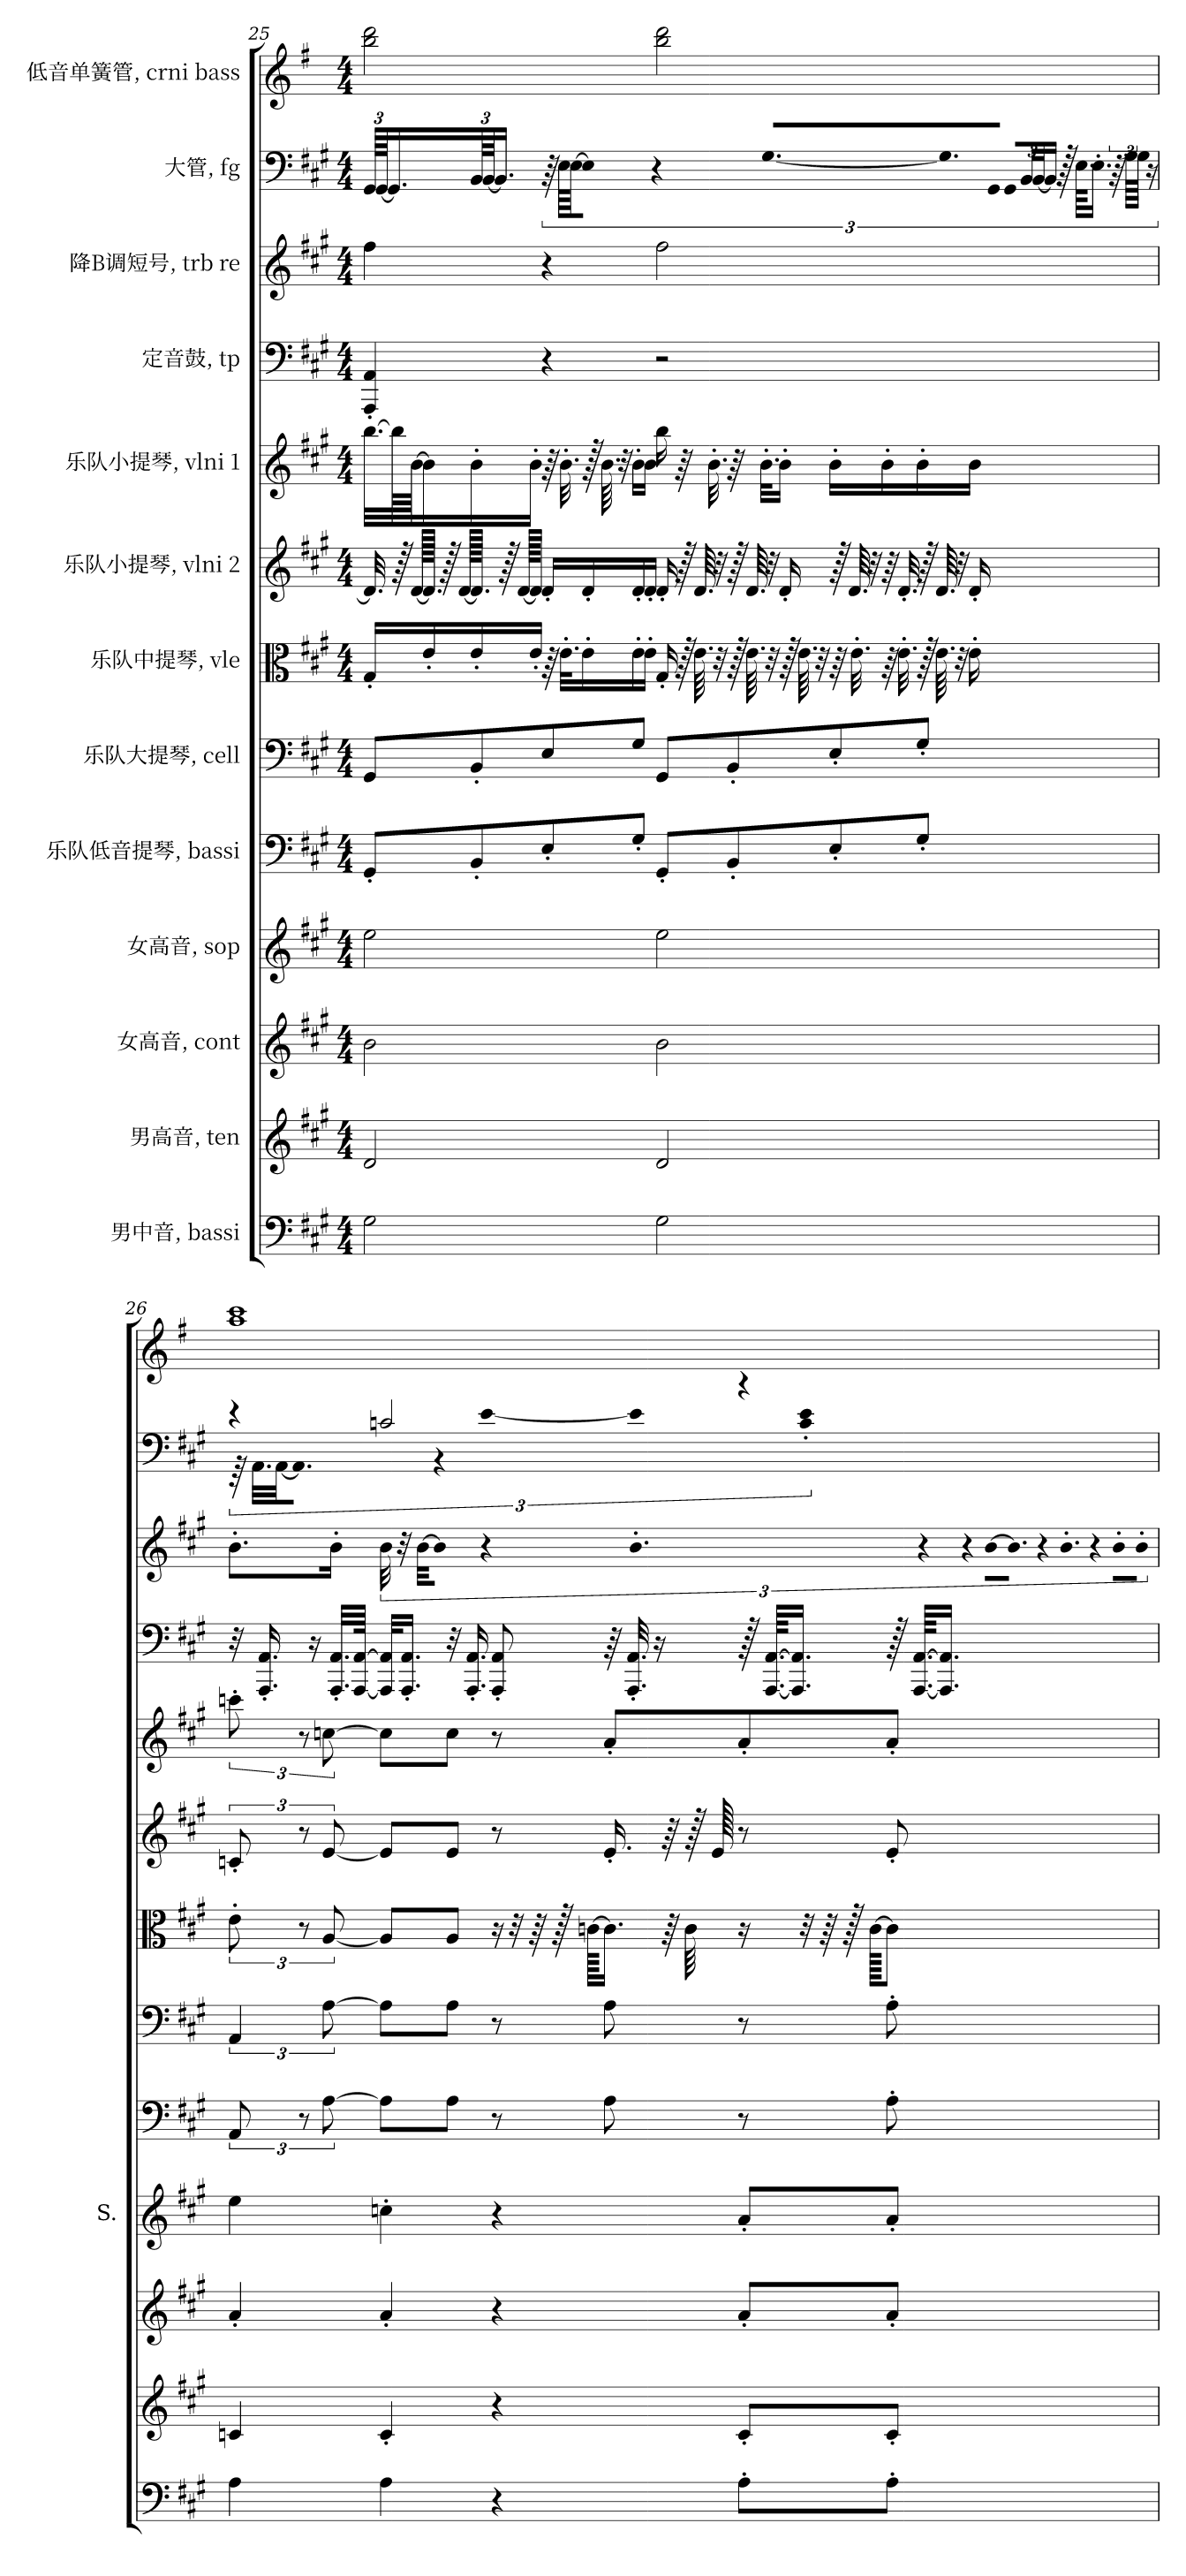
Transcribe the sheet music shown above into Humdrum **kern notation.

**kern	**kern	**kern	**kern	**kern	**kern	**kern	**kern	**kern	**kern	**kern	**kern	**kern
*part13	*part12	*part11	*part10	*part9	*part8	*part7	*part6	*part5	*part4	*part3	*part2	*part1
*staff13	*staff12	*staff11	*staff10	*staff9	*staff8	*staff7	*staff6	*staff5	*staff4	*staff3	*staff2	*staff1
*I"男中音, bassi	*I"男高音, ten	*I"女高音, cont	*I"女高音, sop	*I"乐队低音提琴, bassi	*I"乐队大提琴, cell	*I"乐队中提琴, vle	*I"乐队小提琴, vlni 2	*I"乐队小提琴, vlni 1	*I"定音鼓, tp	*I"降B调短号, trb re	*I"大管, fg	*I"低音单簧管, crni bass
*	*	*	*I'S.	*	*	*	*	*	*	*	*	*
!!LO:PB:g=z
*clefF4	*clefG2	*clefG2	*clefG2	*clefF4	*clefF4	*clefC3	*clefG2	*clefG2	*clefF4	*clefG2	*clefF4	*clefG2
*	*	*	*	*ITrd7c12	*	*	*	*	*	*ITrd1c2	*	*ITrd8c14
*k[f#c#g#]	*k[f#c#g#]	*k[f#c#g#]	*k[f#c#g#]	*k[f#c#g#]	*k[f#c#g#]	*k[f#c#g#]	*k[f#c#g#]	*k[f#c#g#]	*k[f#c#g#]	*k[f#]	*k[f#c#g#]	*k[f#]
*M4/4	*M4/4	*M4/4	*M4/4	*M4/4	*M4/4	*M4/4	*M4/4	*M4/4	*M4/4	*M4/4	*M4/4	*M4/4
*	*	*	*	*	*	*	*	*	*	*	*Xbrackettup	*
=25	=25	=25	=25	=25	=25	=25	=25	=25	=25	=25	=25	=25
2G#\	2d/	2b\	2ee\	8GGG#'/L	8GG#/L	16G#'/LL	32.d/]	[32.bb\LLL	4AAA/' 4AA/'	4ee\	96GG#/KLLL	2b\ 2dd\
.	.	.	.	.	.	.	.	.	.	.	[48GG#/J	.
.	.	.	.	.	.	.	.	.	.	.	16.GG#/]	.
.	.	.	.	.	.	.	128r	128bb\LL]	.	.	.	.
.	.	.	.	.	.	.	[128d/KKLLL	[128b\JJJ	.	.	.	.
.	.	.	.	.	.	16e'/	32.d/JJJ]	16b\]	.	.	.	.
.	.	.	.	.	.	.	128r	.	.	.	.	.
.	.	.	.	.	.	.	[128d/KKLLL	.	.	.	.	.
.	.	.	.	8BBB'/	8BB'/	16e'/	32.d/JJJ]	16b'\	.	.	96BB/KL	.
.	.	.	.	.	.	.	.	.	.	.	[48BB/J	.
.	.	.	.	.	.	.	.	.	.	.	16.BB/JJ]	.
.	.	.	.	.	.	.	128r	.	.	.	.	.
.	.	.	.	.	.	.	[128d/KKKLL	.	.	.	.	.
.	.	.	.	.	.	16e'/JJ	16d/JJ]	16b'\JJ	.	.	.	.
*	*	*	*	*	*	*	*	*	*	*	*brackettup	*
.	.	.	.	8EE'/	8E/	64r	16d'/LL	64r	4r	4r	96r	.
.	.	.	.	.	.	.	.	.	.	.	96E\KKLL	.
.	.	.	.	.	.	32.e'\KLL	.	32.b'\	.	.	.	.
.	.	.	.	.	.	.	.	.	.	.	[24E\	.
.	.	.	.	.	.	16e'\	16d'/	128r	.	.	16E\JJ]	.
.	.	.	.	.	.	.	.	64.b\	.	.	.	.
.	.	.	.	.	.	.	.	32r	.	.	.	.
.	.	.	.	8GG#'/J	8G#/J	16e'\	16d'/	16b'\LL	.	.	64r	.
.	.	.	.	.	.	.	.	.	.	.	[32.G#/LLL	.
.	.	.	.	.	.	16e'\JJ	16d'/JJ	16b\JJ	.	.	32.G#/]	.
.	.	.	.	.	.	.	.	.	.	.	64GG#/JJJk	.
2G#\	2d/	2b\	2ee\	8GGG#'/L	8GG#/L	16G#'/	16d'/	16bb\	2r	2ee\	8GG#/L	2b\ 2dd\
.	.	.	.	.	.	128r	128r	64r	.	.	.	.
.	.	.	.	.	.	64.e\	64.d/	.	.	.	.	.
.	.	.	.	.	.	.	.	32.b'\	.	.	.	.
.	.	.	.	.	.	32r	32r	.	.	.	.	.
*	*	*	*	*	*	*	*	*	*	*	*Xbrackettup	*
.	.	.	.	8BBB'/	8BB'/	128r	128r	64r	.	.	48BB/KL	.
.	.	.	.	.	.	64.e\	64.d/	.	.	.	.	.
.	.	.	.	.	.	.	.	32.b'\KLL	.	.	.	.
.	.	.	.	.	.	.	.	.	.	.	[24BB/	.
.	.	.	.	.	.	32r	32r	.	.	.	.	.
.	.	.	.	.	.	128r	16d'/	16b'\JJ	.	.	16BB/JJ]	.
.	.	.	.	.	.	64.e\	.	.	.	.	.	.
.	.	.	.	.	.	32r	.	.	.	.	.	.
.	.	.	.	8EE'/	8E'/	64r	128r	16b'\LL	.	.	128r	.
.	.	.	.	.	.	.	64.d/	.	.	.	64.E\KKLL	.
.	.	.	.	.	.	32.e'\	.	.	.	.	.	.
.	.	.	.	.	.	.	32r	.	.	.	16.E'\JJ	.
.	.	.	.	.	.	64r	64r	16b'\	.	.	.	.
.	.	.	.	.	.	32.e'\	32.d'/	.	.	.	.	.
*	*	*	*	*	*	*	*	*	*	*	*brackettup	*
.	.	.	.	8GG#'/J	8G#'/J	128r	128r	16b'\	.	.	96r	.
.	.	.	.	.	.	64.e\	64.d/	.	.	.	.	.
.	.	.	.	.	.	.	.	.	.	.	96G#\KKLL	.
.	.	.	.	.	.	.	.	.	.	.	24G#\JJ	.
.	.	.	.	.	.	32r	32r	.	.	.	.	.
.	.	.	.	.	.	16e'\	16d'/	16b\JJ	.	.	16r	.
!!LO:PB:g=z
=26	=26	=26	=26	=26	=26	=26	=26	=26	=26	=26	=26	=26
*	*	*	*	*	*	*	*	*	*	*	*^	*
4A\	4cn/	4a'/	4ee\	12AAA/	6AA/	12e'\	12cn'/	12cccn'\	32r	8.a'\L	4r	96r	1a 1cc
.	.	.	.	.	.	.	.	.	.	.	.	48.AA\LLL	.
.	.	.	.	.	.	.	.	.	16.AAA/' 16.AA/'	.	.	.	.
.	.	.	.	.	.	.	.	.	.	.	.	[48AA\JJ	.
.	.	.	.	.	.	.	.	.	.	.	.	8.AA\J]	.
.	.	.	.	12r	.	12r	12r	12r	.	.	.	.	.
.	.	.	.	.	.	.	.	.	16r	.	.	.	.
.	.	.	.	[12AA\	[12A\	[12A/	[12e/	[12ccn\	.	.	.	.	.
.	.	.	.	.	.	.	.	.	32.AAA/' 32.AA/'LLL	16a'\Jk	.	.	.
.	.	.	.	.	.	.	.	.	[64AAA/ [64AA/JJJk	.	.	.	.
4A\	4c'/	4a'/	4ccn'\	8AA\L]	8A\L]	8A/L]	8e/L]	8cc\L]	32AAA/] 32AA/]KLL	48a\	2cn/	8r	.
.	.	.	.	.	.	.	.	.	.	48r	.	.	.
.	.	.	.	.	.	.	.	.	16.AAA/' 16.AA/'JJ	.	.	.	.
.	.	.	.	.	.	.	.	.	.	[48a\KLL	.	.	.
.	.	.	.	.	.	.	.	.	.	16a\JJ]	.	.	.
.	.	.	.	8AA\J	8A\J	8A/J	8e/J	8cc\J	32r	32r	.	[8e\	.
.	.	.	.	.	.	.	.	.	16.AAA/' 16.AA/'	16.a'\	.	.	.
4r	4r	4r	4r	8r	8r	16r	8r	8r	8AAA/' 8AA/'	64r	.	4e\]	.
.	.	.	.	.	.	.	.	.	.	128r	.	.	.
.	.	.	.	.	.	.	.	.	.	[128a\KKKLL	.	.	.
.	.	.	.	.	.	.	.	.	.	16.a\JJ]	.	.	.
.	.	.	.	.	.	32r	.	.	.	.	.	.	.
.	.	.	.	.	.	64r	.	.	.	.	.	.	.
.	.	.	.	.	.	128r	.	.	.	.	.	.	.
.	.	.	.	.	.	[128cn\KKKLL	.	.	.	.	.	.	.
.	.	.	.	8AA\	8A\	16.c\JJ]	16.e'/	8a'/L	64r	64r	.	.	.
.	.	.	.	.	.	.	.	.	32.AAA/' 32.AA/'	32.a'\	.	.	.
.	.	.	.	.	.	.	.	.	16r	16r	.	.	.
.	.	.	.	.	.	64r	64r	.	.	.	.	.	.
.	.	.	.	.	.	64c\	128r	.	.	.	.	.	.
.	.	.	.	.	.	.	128e/	.	.	.	.	.	.
8A'\L	8c'/L	8a'/L	8a'/L	8r	8r	16r	8r	8a'/	128r	8a'\L	4r	4c\' 4e\'	.
.	.	.	.	.	.	.	.	.	[64.AAA/ [64.AA/KKLL	.	.	.	.
.	.	.	.	.	.	.	.	.	16.AAA/] 16.AA/]JJ	.	.	.	.
.	.	.	.	.	.	32r	.	.	.	.	.	.	.
.	.	.	.	.	.	64r	.	.	.	.	.	.	.
.	.	.	.	.	.	128r	.	.	.	.	.	.	.
.	.	.	.	.	.	[128c\KKKKL	.	.	.	.	.	.	.
8A'\J	8c'/J	8a'/J	8a'/J	8AA'\	8A'\	8c\J]	8e'/	8a'/J	128r	8a'\J	.	.	.
.	.	.	.	.	.	.	.	.	[64.AAA/ [64.AA/KKLL	.	.	.	.
.	.	.	.	.	.	.	.	.	16.AAA/] 16.AA/]JJ	.	.	.	.
*	*	*	*	*	*	*	*	*	*	*	*v	*v	*
=	=	=	=	=	=	=	=	=	=	=	=	=
*-	*-	*-	*-	*-	*-	*-	*-	*-	*-	*-	*-	*-
